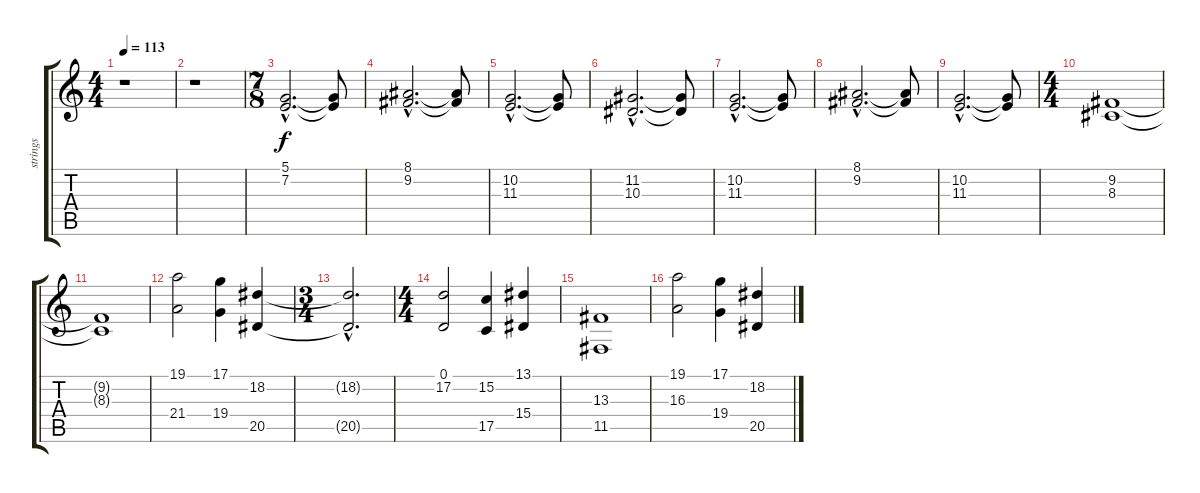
\track ("strings" "strings") {instrument stringensemble1}
\staff {score tabs}
\tuning (D4 A3 F3 C3 G2 D2) {hide}
\ts (4 4)
\tempo 113
\clef g2
\ks c
r.1{dy f} |
r.1 |
\ts (7 8)
(5.1{hac} 7.2{hac}).2{d} (5.1{t} 7.2{t}).8 |
(8.1{hac} 9.2{hac}).2{d} (8.1{t} 9.2{t}).8 |
(10.2{hac} 11.3{hac}).2{d} (10.2{t} 11.3{t}).8 |
(11.2{hac} 10.3{hac}).2{d} (11.2{t} 10.3{t}).8 |
(10.2{hac} 11.3{hac}).2{d} (10.2{t} 11.3{t}).8 |
(8.1{hac} 9.2{hac}).2{d} (8.1{t} 9.2{t}).8 |
(10.2{hac} 11.3{hac}).2{d} (10.2{t} 11.3{t}).8 |
\ts (4 4)
(9.2 8.3).1 |
(9.2{t} 8.3{t}).1 |
(19.1 21.4).2 (17.1 19.4).4 (18.2 20.5).4 |
\ts (3 4)
(18.2{hac t} 20.5{hac t}).2{d} |
\ts (4 4)
(0.1 17.2).2 (15.2 17.5).4 (13.1 15.4).4 |
(13.3 11.5).1 |
(19.1 16.3).2 (17.1 19.4).4 (18.2 20.5).4
